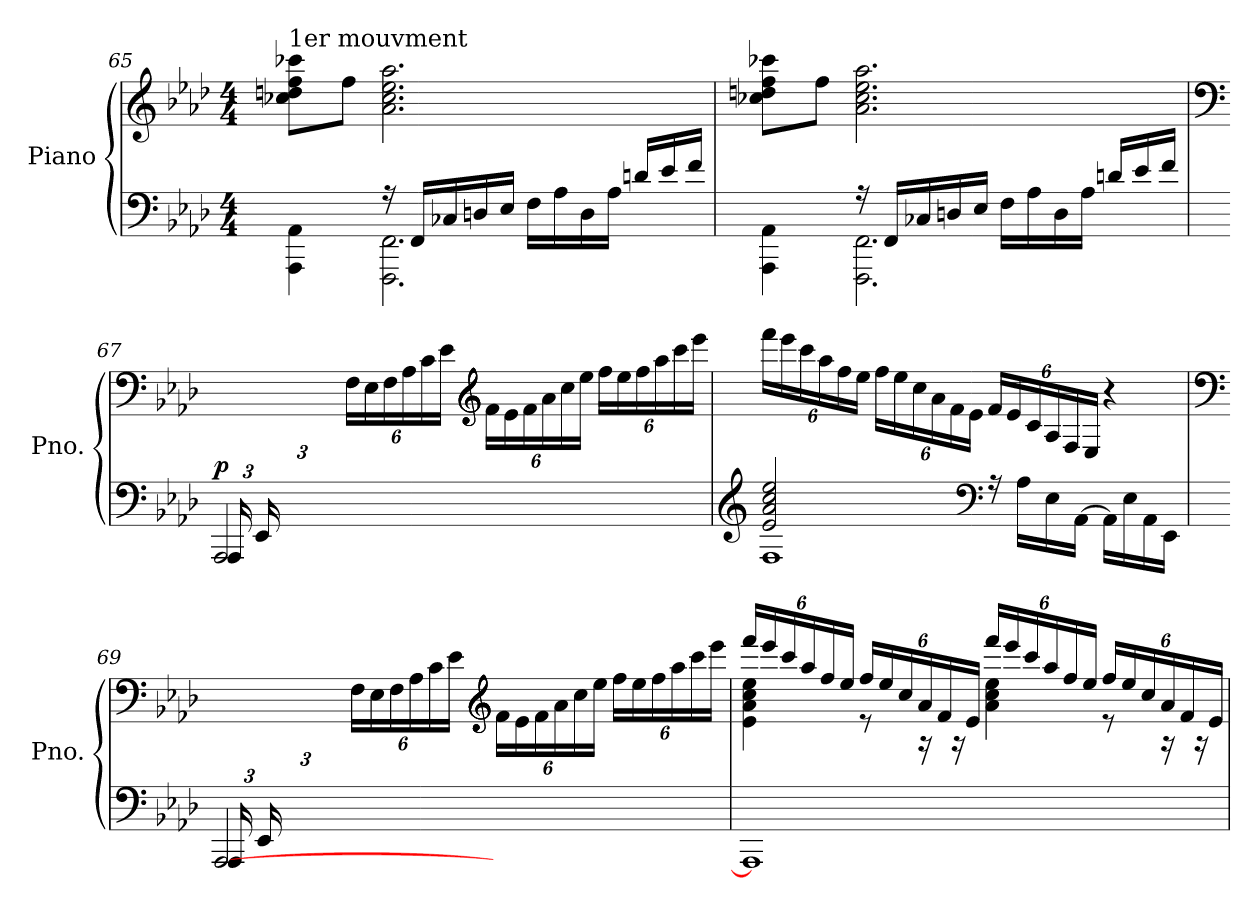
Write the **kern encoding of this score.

**kern	**kern	**dynam
*part1	*part1	*part1
*staff2	*staff1	*staff1/2
*I"Piano	*	*
*I'Pno.	*	*
*clefF4	*clefG2	*
*k[b-e-a-d-]	*k[b-e-a-d-]	*
*M4/4	*M4/4	*
=65	=65	=65
*^	*	*
!	!	!LO:TX:a:t=1er mouvment	!
16ryy	4AAA-\ 4AA-\	8cc-X\ 8ddn\ 8ff\ 8ccc-X\L	.
16ryy	.	.	.
8ryy	.	8ff\J	.
16r	2.FFF\ 2.FF\	2.a-\ 2.cc-\ 2.ee-\ 2.aa-\	.
16FF/LL	.	.	.
16C-X/	.	.	.
16Dn/	.	.	.
16E-/JJ	.	.	.
16F\LL	.	.	.
16A-\	.	.	.
16D\	.	.	.
16A-\JJ	.	.	.
16dn/LL	.	.	.
16e-/	.	.	.
16f/JJ	.	.	.
!!LO:LB:g=z
=66	=66	=66	=66
16ryy	4AAA-\ 4AA-\	8cc-X\ 8ddn\ 8ff\ 8ccc-X\L	.
16ryy	.	.	.
8ryy	.	8ff\J	.
16r	2.FFF\ 2.FF\	2.a-\ 2.cc-\ 2.ee-\ 2.aa-\	.
16FF/LL	.	.	.
16C-X/	.	.	.
16Dn/	.	.	.
16E-/JJ	.	.	.
16F\LL	.	.	.
16A-\	.	.	.
16D\	.	.	.
16A-\JJ	.	.	.
16dn/LL	.	.	.
16e-/	.	.	.
16f/JJ	.	.	.
=67	=67	=67	=67
*	*	*clefF4	*
*	*Xbrackettup	*	*
*	*	*^	*
*	*	*	*^	*
!	!	!	!	!	!LO:DY:b
2AAA-/	24AAA-/LL	4ryy	2ryy	12ryy	p
.	24EE-/	.	.	.	.
.	2ryy	.	.	24AA-\	.
.	.	.	.	24BB-\	.
.	.	.	.	24C\	.
.	.	.	.	24E-\JJ	.
*	*	*	*	*Xbrackettup	*
.	.	4ryy	.	24F\LL	.
.	.	.	.	24E-\	.
.	.	.	.	24F\	.
.	.	.	.	24A-\	.
.	.	.	.	24c\	.
.	.	.	.	24e-\JJ	.
*	*	*clefG2	*	*	*
2ryy	.	4ryy	24f\LL	2ryy	.
.	.	.	24e-\	.	.
.	12%5ryy	.	24f\	.	.
.	.	.	24a-\	.	.
.	.	.	24cc\	.	.
.	.	.	24ee-\JJ	.	.
.	.	4ryy	24ff\LL	.	.
.	.	.	24ee-\	.	.
.	.	.	24ff\	.	.
.	.	.	24aa-\	.	.
.	.	.	24ccc\	.	.
.	.	.	24eee-\JJ	.	.
*	*	*v	*v	*v	*
=68	=68	=68	=68
*clefG2	*	*	*
*	*	*^	*
*	*	*v	*v	*
2e-/ 2a-/ 2cc/ 2ee-/	1F	24fff\LL	.
.	.	24eee-\	.
.	.	24ccc\	.
.	.	24aa-\	.
.	.	24ff\	.
.	.	24ee-\JJ	.
.	.	24ff\LL	.
.	.	24ee-\	.
.	.	24cc\	.
.	.	24a-\	.
.	.	24f\	.
.	.	24e-\JJ	.
*clefF4	*	*	*
16r	.	24f/LL	.
.	.	24e-/	.
16A-\LL	.	.	.
.	.	24c/	.
16E-\	.	24A-/	.
.	.	24F/	.
[16AA-\JJ	.	.	.
.	.	24E-/JJ	.
16AA-\LL]	.	4r	.
16E-\	.	.	.
16AA-\	.	.	.
16EE-\JJ	.	.	.
!!LO:PB:g=z
=69	=69	=69	=69
*	*	*clefF4	*
*	*	*^	*
*	*	*	*^	*
[2AAA-/	24AAA-/LL	4ryy	2ryy	12ryy	.
.	24EE-/	.	.	.	.
.	2ryy	.	.	24AA-\	.
.	.	.	.	24BB-\	.
.	.	.	.	24C\	.
.	.	.	.	24E-\JJ	.
.	.	4ryy	.	24F\LL	.
.	.	.	.	24E-\	.
.	.	.	.	24F\	.
.	.	.	.	24A-\	.
.	.	.	.	24c\	.
.	.	.	.	24e-\JJ	.
*	*	*clefG2	*	*	*
2ryy	.	4ryy	24f\LL	2ryy	.
.	.	.	24e-\	.	.
.	12%5ryy	.	24f\	.	.
.	.	.	24a-\	.	.
.	.	.	24cc\	.	.
.	.	.	24ee-\JJ	.	.
.	.	4ryy	24ff\LL	.	.
.	.	.	24ee-\	.	.
.	.	.	24ff\	.	.
.	.	.	24aa-\	.	.
.	.	.	24ccc\	.	.
.	.	.	24eee-\JJ	.	.
*v	*v	*	*	*	*
*	*	*v	*v	*
=70	=70	=70	=70
1AAA-]	24fff/LL	4e-\ 4a-\ 4cc\ 4ee-\	.
.	24eee-/	.	.
.	24ccc/	.	.
.	24aa-/	.	.
.	24ff/	.	.
.	24ee-/JJ	.	.
.	24ff/LL	8r	.
.	24ee-/	.	.
.	24cc/	.	.
.	24a-/	16r	.
.	24f/	.	.
.	.	16r	.
.	24e-/JJ	.	.
.	24fff/LL	4a-\ 4cc\ 4ee-\	.
.	24eee-/	.	.
.	24ccc/	.	.
.	24aa-/	.	.
.	24ff/	.	.
.	24ee-/JJ	.	.
.	24ff/LL	8r	.
.	24ee-/	.	.
.	24cc/	.	.
.	24a-/	16r	.
.	24f/	.	.
.	.	16r	.
.	24e-/JJ	.	.
*	*v	*v	*
=	=	=
*-	*-	*-
